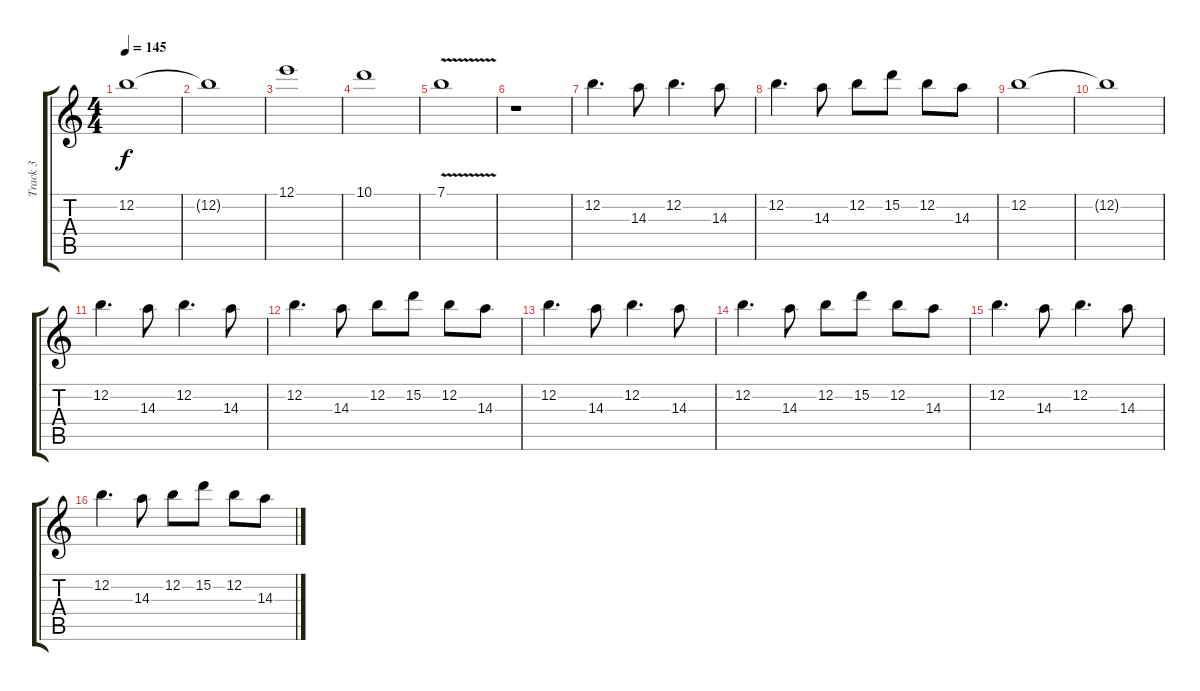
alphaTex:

\track ("Track 3" "Track 3") {instrument distortionguitar}
\staff {score tabs}
\tuning (E4 B3 G3 D3 A2 E2) {hide}
\ts (4 4)
\tempo 145
\clef g2
\ks c
12.2.1{dy f} |
12.2{t}.1 |
12.1.1 |
10.1.1 |
7.1{v}.1 |
r.1 |
12.2.4{d} 14.3.8 12.2.4{d} 14.3.8 |
12.2.4{d} 14.3.8 12.2.8 15.2.8 12.2.8 14.3.8 |
12.2.1 |
12.2{t}.1 |
12.2.4{d} 14.3.8 12.2.4{d} 14.3.8 |
12.2.4{d} 14.3.8 12.2.8 15.2.8 12.2.8 14.3.8 |
12.2.4{d} 14.3.8 12.2.4{d} 14.3.8 |
12.2.4{d} 14.3.8 12.2.8 15.2.8 12.2.8 14.3.8 |
12.2.4{d} 14.3.8 12.2.4{d} 14.3.8 |
12.2.4{d} 14.3.8 12.2.8 15.2.8 12.2.8 14.3.8
